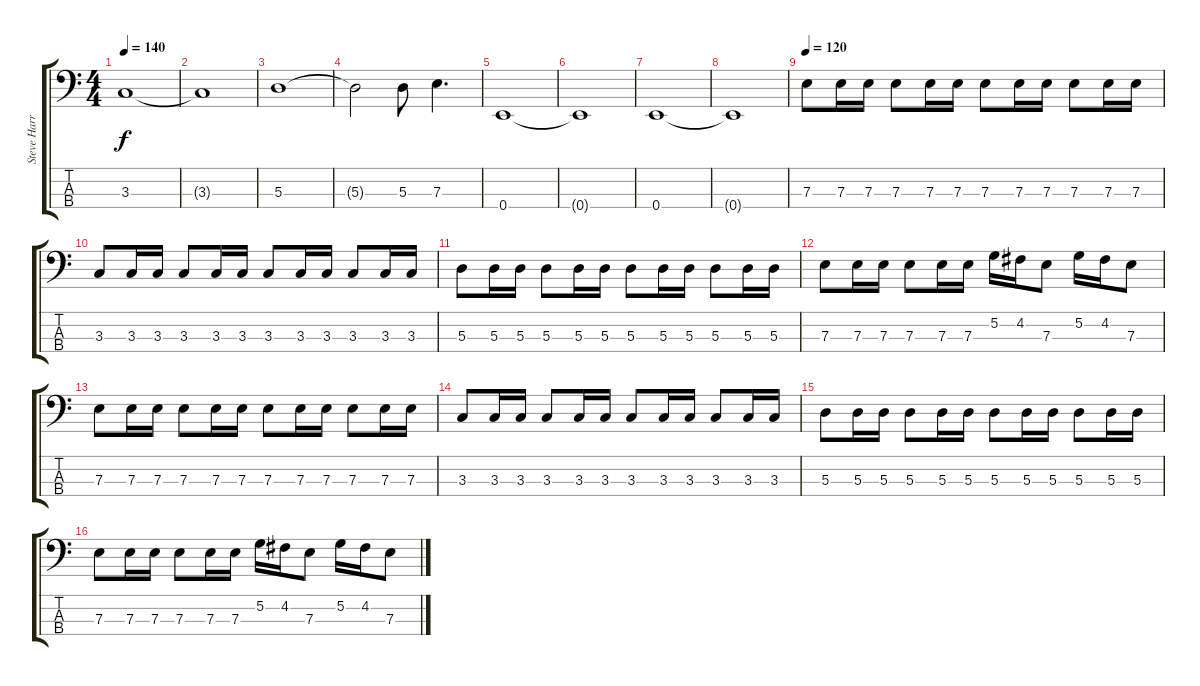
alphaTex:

\track ("Steve Harris" "Steve Harr") {instrument electricbassfinger}
\staff {score tabs}
\tuning (G2 D2 A1 E1) {hide}
\ts (4 4)
\tempo 140
\clef f4
\ks c
3.3.1{dy f} |
3.3{t}.1 |
5.3.1 |
5.3{t}.2 5.3.8 7.3.4{d} |
0.4.1 |
0.4{t}.1 |
0.4.1 |
0.4{t}.1 |
\tempo 120
7.3.8 7.3.16 7.3.16 7.3.8 7.3.16 7.3.16 7.3.8 7.3.16 7.3.16 7.3.8 7.3.16 7.3.16 |
3.3.8 3.3.16 3.3.16 3.3.8 3.3.16 3.3.16 3.3.8 3.3.16 3.3.16 3.3.8 3.3.16 3.3.16 |
5.3.8 5.3.16 5.3.16 5.3.8 5.3.16 5.3.16 5.3.8 5.3.16 5.3.16 5.3.8 5.3.16 5.3.16 |
7.3.8 7.3.16 7.3.16 7.3.8 7.3.16 7.3.16 5.2.16 4.2.16 7.3.8 5.2.16 4.2.16 7.3.8 |
7.3.8 7.3.16 7.3.16 7.3.8 7.3.16 7.3.16 7.3.8 7.3.16 7.3.16 7.3.8 7.3.16 7.3.16 |
3.3.8 3.3.16 3.3.16 3.3.8 3.3.16 3.3.16 3.3.8 3.3.16 3.3.16 3.3.8 3.3.16 3.3.16 |
5.3.8 5.3.16 5.3.16 5.3.8 5.3.16 5.3.16 5.3.8 5.3.16 5.3.16 5.3.8 5.3.16 5.3.16 |
7.3.8 7.3.16 7.3.16 7.3.8 7.3.16 7.3.16 5.2.16 4.2.16 7.3.8 5.2.16 4.2.16 7.3.8
